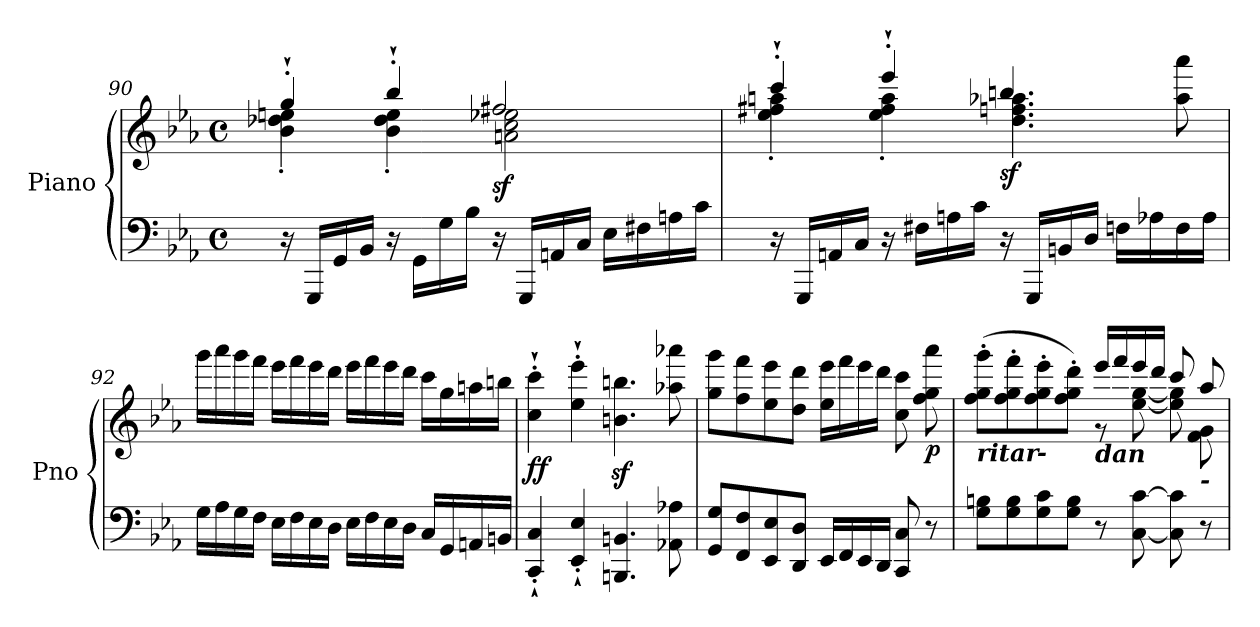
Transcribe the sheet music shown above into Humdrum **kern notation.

**kern	**kern	**dynam
*part1	*part1	*part1
*staff2	*staff1	*staff1/2
*I"Piano	*	*
*I'Pno	*	*
!!LO:LB:g=z
*clefF4	*clefG2	*
*k[b-e-a-]	*k[b-e-a-]	*
*M4/4	*M4/4	*
*met(c)	*met(c)	*
=90	=90	=90
*	*^	*
16r	4gg'`/	4b-\' 4dd-X\' 4een\'	.
16GGG/LL	.	.	.
16GG/	.	.	.
16BB-/JJ	.	.	.
16r	4bb-'`/	4b-\' 4dd-\' 4ee\'	.
16GG\LL	.	.	.
16G\	.	.	.
16B-\JJ	.	.	.
!	!	!	!LO:DY:b
16r	2ff#X/	2an\ 2cc\ 2ee-X\	sf
16GGG/LL	.	.	.
16AAn/	.	.	.
16C/JJ	.	.	.
16E-\LL	.	.	.
16F#X\	.	.	.
16An\	.	.	.
16c\JJ	.	.	.
=91	=91	=91	=91
*	*	*^	*
16r	4ccc'`/	4ee-\' 4ff#X\' 4aan\'	2ryy	.
16GGG/LL	.	.	.	.
16AAn/	.	.	.	.
16C/JJ	.	.	.	.
16r	4eee-'`/	4ee-\' 4ff#\' 4aa\'	.	.
16F#X\LL	.	.	.	.
16An\	.	.	.	.
16c\JJ	.	.	.	.
!	!	!	!	!LO:DY:b
16r	4.bbn/	2ryy	4.dd\ 4.ffn\ 4.aa-X\	sf
16GGG/LL	.	.	.	.
16BBn/	.	.	.	.
16D/JJ	.	.	.	.
16Fn\LL	.	.	.	.
16A-X\	.	.	.	.
16F\	8aa-\ 8aaa-\	.	8ryy	.
16A-\JJ	.	.	.	.
*	*v	*v	*v	*
!!LO:PB:g=z
=92	=92	=92
16G\LL	16ggg\LL	.
16A-\	16aaa-\	.
16G\	16ggg\	.
16F\JJ	16fff\JJ	.
16E-\LL	16eee-\LL	.
16F\	16fff\	.
16E-\	16eee-\	.
16D\JJ	16ddd\JJ	.
16E-\LL	16eee-\LL	.
16F\	16fff\	.
16E-\	16eee-\	.
16D\JJ	16ddd\JJ	.
16C/LL	16ccc\LL	.
16GG/	16gg\	.
16AAn/	16aan\	.
16BBn/JJ	16bbn\JJ	.
=93	=93	=93
!	!	!LO:DY:b
4CC/'` 4C/'`	4cc\'` 4ccc\'`	ff
4EE-/'` 4E-/'`	4ee-\'` 4eee-\'`	.
4.BBBn/ 4.BBn/	4.bn\z< 4.bbn\z<	.
8AA-X\ 8A-X\	8aa-X\ 8aaa-X\	.
=94	=94	=94
8GG/ 8G/L	8gg\ 8ggg\L	.
8FF/ 8F/	8ff\ 8fff\	.
8EE-/ 8E-/	8ee-\ 8eee-\	.
8DD/ 8D/J	8dd\ 8ddd\J	.
16EE-/LL	16ee-\ 16eee-\LL	.
16FF/	16fff\	.
16EE-/	16eee-\	.
16DD/JJ	16ddd\JJ	.
8CC/ 8C/	8cc\ 8ccc\	.
!	!	!LO:DY:b
8r	8ff\ 8gg\ 8aaa-\	p
!!LO:LB:g=z
=95	=95	=95
*	*^	*
!	!LO:TX:b:Bi:t=ritar	!	!
8G\ 8Bn\L	(>8ff\' 8gg\' 8ggg\'L	2ryy	.
8G\ 8B\	8ff\' 8gg\' 8fff\'	.	.
!	!LO:TX:b:Bi:t=-	!	!
8G\ 8c\	8ff\' 8gg\' 8eee-\'	.	.
8G\ 8B\J	8ff\' 8gg\' 8ddd\'J)	.	.
!	!LO:TX:b:Bi:t=dan	!	!
8r	16eee-/LL	8r	.
.	16fff/	.	.
[8C\ [8c\	16eee-/	[8ee-\ [8gg\	.
.	16ddd/JJ	.	.
8C\] 8c\]	8ccc/	8ee-\] 8gg\]	.
!	!LO:TX:b:Bi:t=-	!	!
8r	8aa-/	8f\ 8g\	.
*	*v	*v	*
=	=	=
*-	*-	*-
